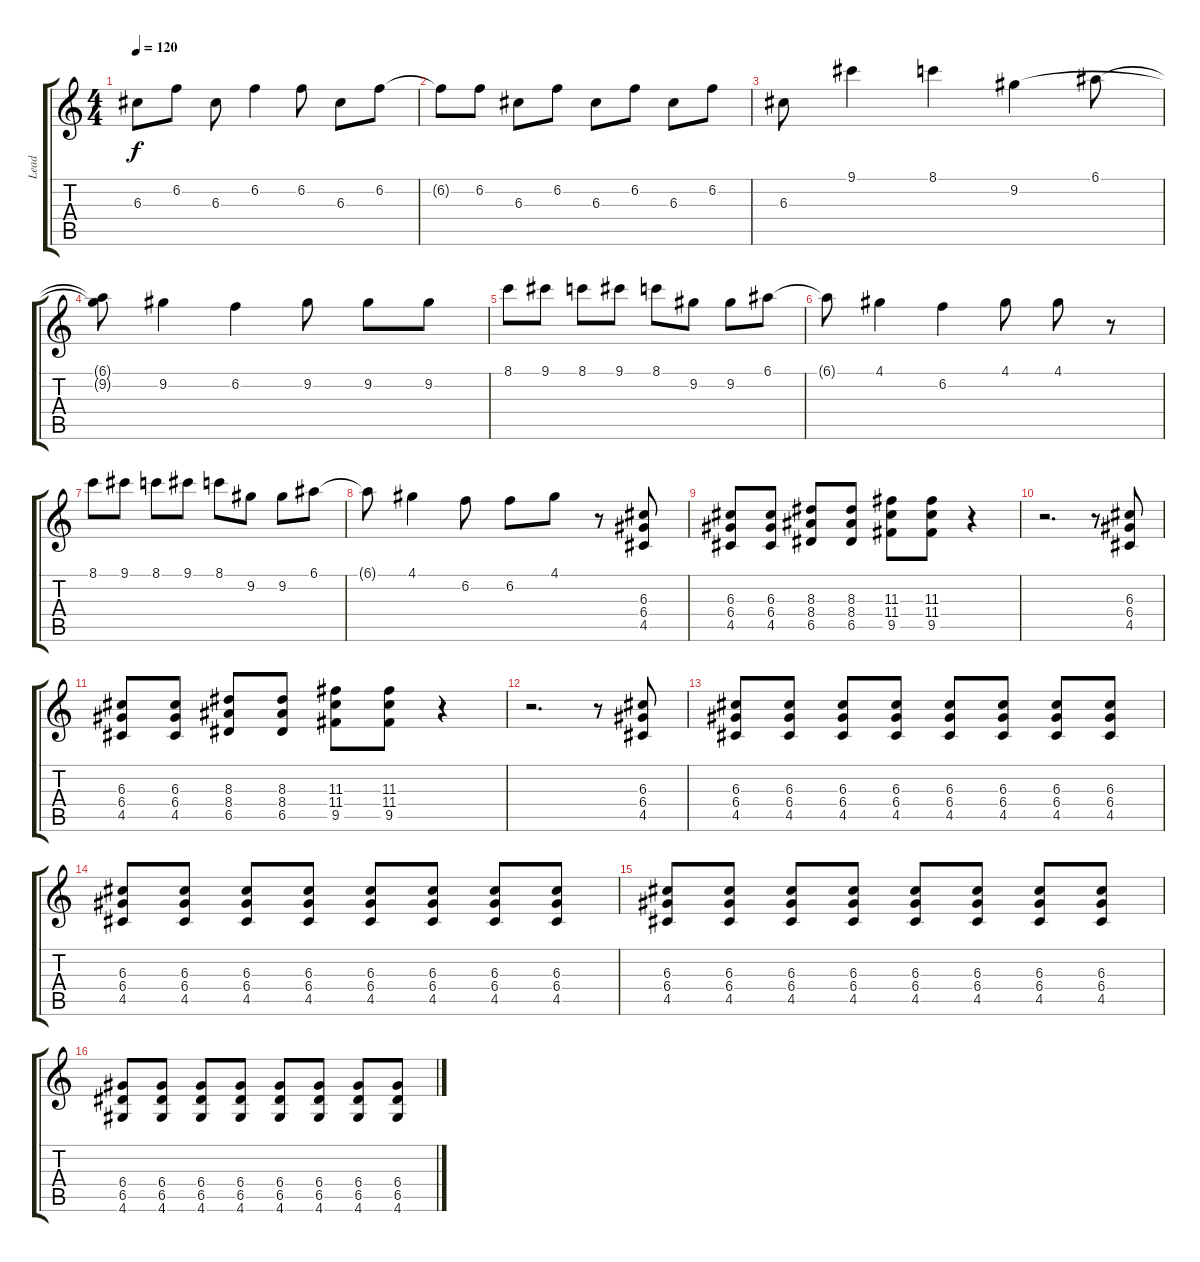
\track ("Lead" "Lead") {instrument acousticguitarsteel}
\staff {score tabs}
\tuning (E4 B3 G3 D3 A2 E2) {hide}
\ts (4 4)
\tempo 120
\clef g2
\ks c
6.3.8{dy f} 6.2.8 6.3.8 6.2.4 6.2.8 6.3.8 6.2.8 |
6.2{t}.8 6.2.8 6.3.8 6.2.8 6.3.8 6.2.8 6.3.8 6.2.8 |
6.3.8 9.1.4 8.1.4 9.2.4 6.1.8 |
(6.1{t} 9.2{t}).8 9.2.4 6.2.4 9.2.8 9.2.8 9.2.8 |
8.1.8 9.1.8 8.1.8 9.1.8 8.1.8 9.2.8 9.2.8 6.1.8 |
6.1{t}.8 4.1.4 6.2.4 4.1.8 4.1.8 r.8 |
8.1.8 9.1.8 8.1.8 9.1.8 8.1.8 9.2.8 9.2.8 6.1.8 |
6.1{t}.8 4.1.4 6.2.8 6.2.8 4.1.8 r.8 (6.3 6.4 4.5).8 |
(6.3 6.4 4.5).8 (6.3 6.4 4.5).8 (8.3 8.4 6.5).8 (8.3 8.4 6.5).8 (11.3 11.4 9.5).8 (11.3 11.4 9.5).8 r.4 |
r.2{d} r.8 (6.3 6.4 4.5).8 |
(6.3 6.4 4.5).8 (6.3 6.4 4.5).8 (8.3 8.4 6.5).8 (8.3 8.4 6.5).8 (11.3 11.4 9.5).8 (11.3 11.4 9.5).8 r.4 |
r.2{d} r.8 (6.3 6.4 4.5).8 |
(6.3 6.4 4.5).8 (6.3 6.4 4.5).8 (6.3 6.4 4.5).8 (6.3 6.4 4.5).8 (6.3 6.4 4.5).8 (6.3 6.4 4.5).8 (6.3 6.4 4.5).8 (6.3 6.4 4.5).8 |
(6.3 6.4 4.5).8 (6.3 6.4 4.5).8 (6.3 6.4 4.5).8 (6.3 6.4 4.5).8 (6.3 6.4 4.5).8 (6.3 6.4 4.5).8 (6.3 6.4 4.5).8 (6.3 6.4 4.5).8 |
(6.3 6.4 4.5).8 (6.3 6.4 4.5).8 (6.3 6.4 4.5).8 (6.3 6.4 4.5).8 (6.3 6.4 4.5).8 (6.3 6.4 4.5).8 (6.3 6.4 4.5).8 (6.3 6.4 4.5).8 |
(6.4 6.5 4.6).8 (6.4 6.5 4.6).8 (6.4 6.5 4.6).8 (6.4 6.5 4.6).8 (6.4 6.5 4.6).8 (6.4 6.5 4.6).8 (6.4 6.5 4.6).8 (6.4 6.5 4.6).8
